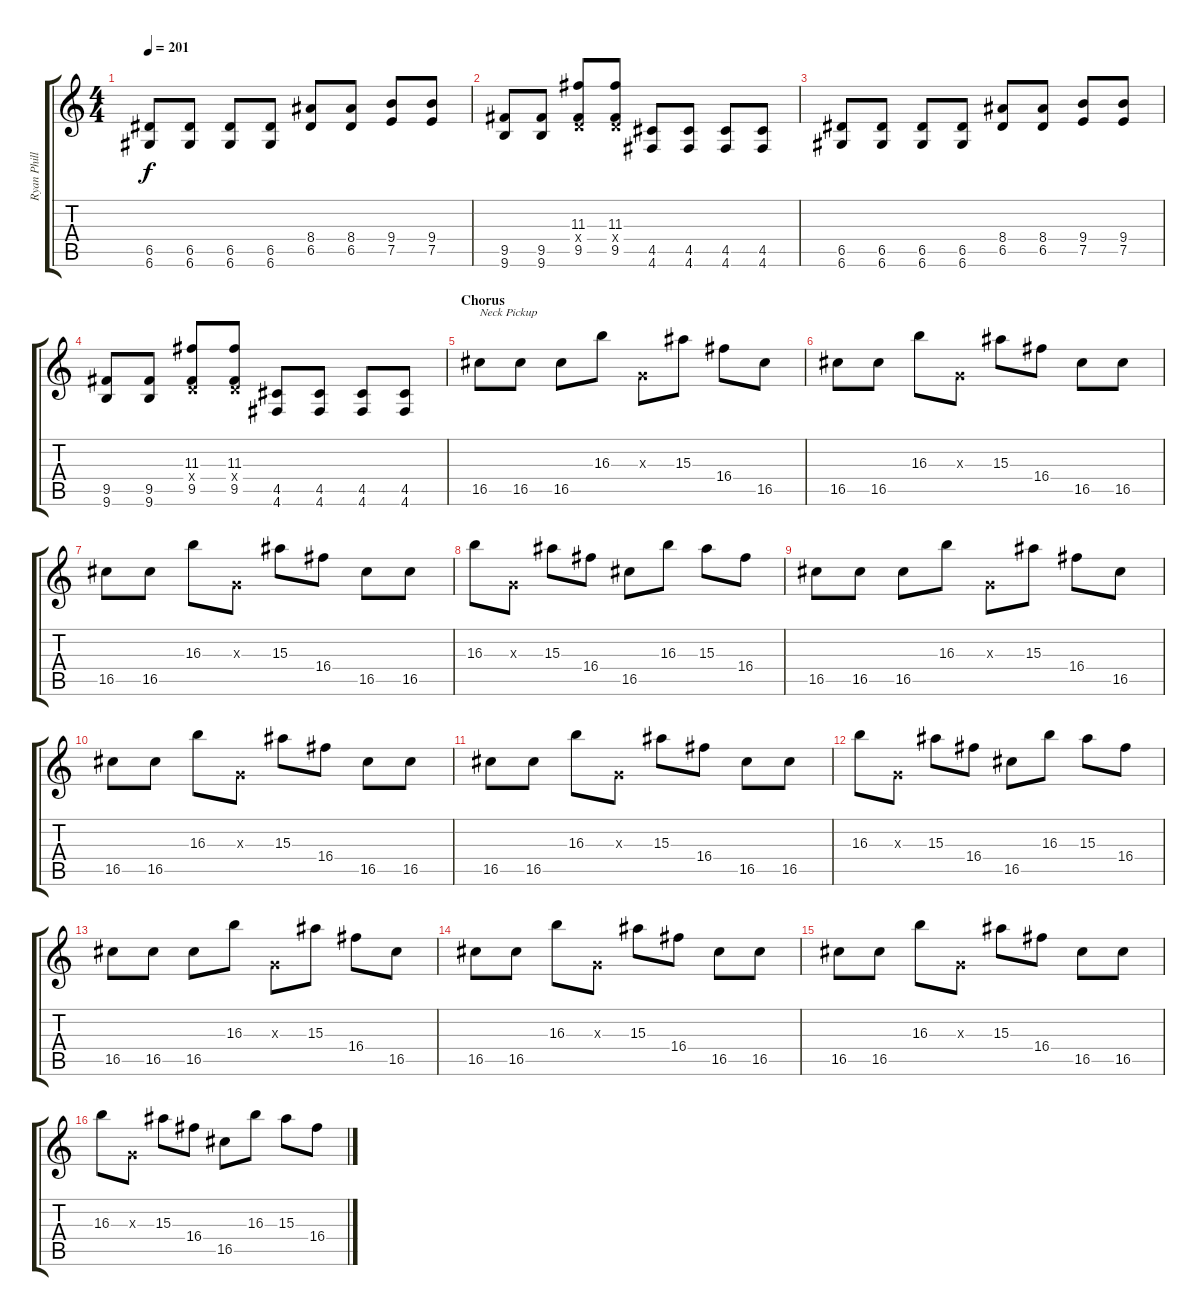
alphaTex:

\track ("Ryan Phillips" "Ryan Phill") {instrument distortionguitar}
\staff {score tabs}
\tuning (E4 B3 G3 D3 A2 D2) {hide}
\ts (4 4)
\tempo 201
\clef g2
\ks c
(6.5 6.6).8{dy f} (6.5 6.6).8 (6.5 6.6).8 (6.5 6.6).8 (8.4 6.5).8 (8.4 6.5).8 (9.4 7.5).8 (9.4 7.5).8 |
(9.5 9.6).8 (9.5 9.6).8 (11.3 0.4{x} 9.5).8 (11.3 0.4{x} 9.5).8 (4.5 4.6).8 (4.5 4.6).8 (4.5 4.6).8 (4.5 4.6).8 |
(6.5 6.6).8 (6.5 6.6).8 (6.5 6.6).8 (6.5 6.6).8 (8.4 6.5).8 (8.4 6.5).8 (9.4 7.5).8 (9.4 7.5).8 |
(9.5 9.6).8 (9.5 9.6).8 (11.3 0.4{x} 9.5).8 (11.3 0.4{x} 9.5).8 (4.5 4.6).8 (4.5 4.6).8 (4.5 4.6).8 (4.5 4.6).8 |
\section ("" "Chorus")
16.5.8{txt "Neck Pickup" instrument overdrivenguitar} 16.5.8 16.5.8 16.3.8 0.3{x}.8 15.3.8 16.4.8 16.5.8 |
16.5.8 16.5.8 16.3.8 0.3{x}.8 15.3.8 16.4.8 16.5.8 16.5.8 |
16.5.8 16.5.8 16.3.8 0.3{x}.8 15.3.8 16.4.8 16.5.8 16.5.8 |
16.3.8 0.3{x}.8 15.3.8 16.4.8 16.5.8 16.3.8 15.3.8 16.4.8 |
16.5.8 16.5.8 16.5.8 16.3.8 0.3{x}.8 15.3.8 16.4.8 16.5.8 |
16.5.8 16.5.8 16.3.8 0.3{x}.8 15.3.8 16.4.8 16.5.8 16.5.8 |
16.5.8 16.5.8 16.3.8 0.3{x}.8 15.3.8 16.4.8 16.5.8 16.5.8 |
16.3.8 0.3{x}.8 15.3.8 16.4.8 16.5.8 16.3.8 15.3.8 16.4.8 |
16.5.8 16.5.8 16.5.8 16.3.8 0.3{x}.8 15.3.8 16.4.8 16.5.8 |
16.5.8 16.5.8 16.3.8 0.3{x}.8 15.3.8 16.4.8 16.5.8 16.5.8 |
16.5.8 16.5.8 16.3.8 0.3{x}.8 15.3.8 16.4.8 16.5.8 16.5.8 |
16.3.8 0.3{x}.8 15.3.8 16.4.8 16.5.8 16.3.8 15.3.8 16.4.8
